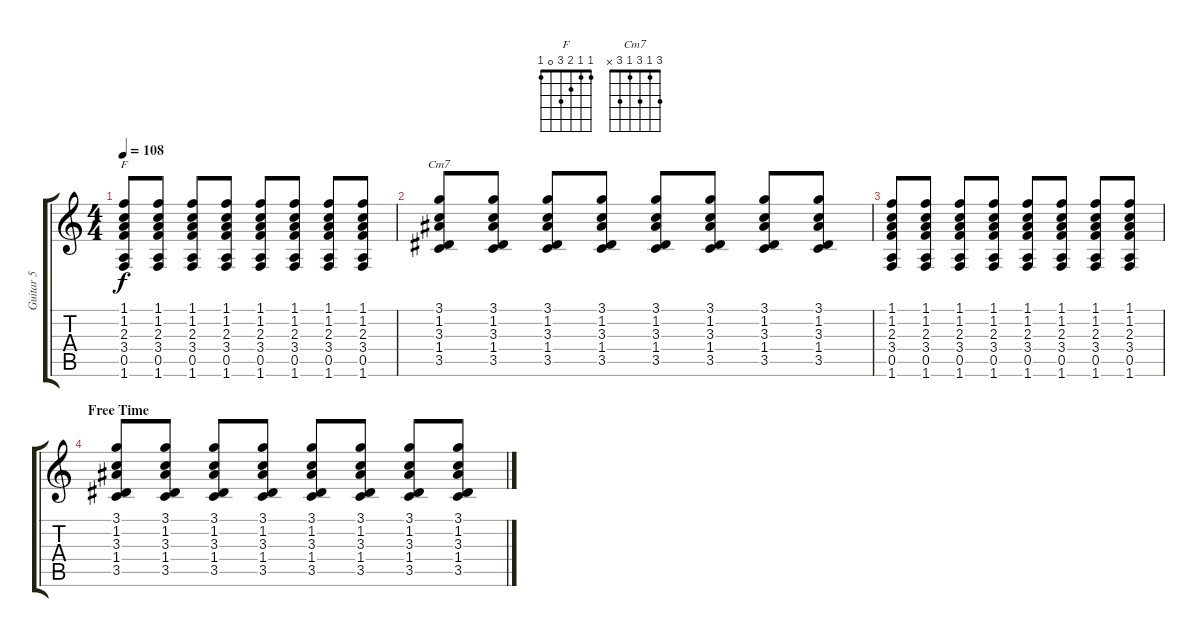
\track ("Guitar 5" "Guitar 5") {instrument distortionguitar}
\staff {score tabs}
\tuning (E4 B3 G3 D3 A2 E2) {hide}
\chord ("F" 1 1 2 3 0 1)
\chord ("Cm7" 3 1 3 1 3 x)
\ts (4 4)
\tempo 108
\clef g2
\ks c
(1.1 1.2 2.3 3.4 0.5 1.6).8{ch "F" dy f} (1.1 1.2 2.3 3.4 0.5 1.6).8 (1.1 1.2 2.3 3.4 0.5 1.6).8 (1.1 1.2 2.3 3.4 0.5 1.6).8 (1.1 1.2 2.3 3.4 0.5 1.6).8 (1.1 1.2 2.3 3.4 0.5 1.6).8 (1.1 1.2 2.3 3.4 0.5 1.6).8 (1.1 1.2 2.3 3.4 0.5 1.6).8 |
(3.1 1.2 3.3 1.4 3.5).8{ch "Cm7"} (3.1 1.2 3.3 1.4 3.5).8 (3.1 1.2 3.3 1.4 3.5).8 (3.1 1.2 3.3 1.4 3.5).8 (3.1 1.2 3.3 1.4 3.5).8 (3.1 1.2 3.3 1.4 3.5).8 (3.1 1.2 3.3 1.4 3.5).8 (3.1 1.2 3.3 1.4 3.5).8 |
(1.1 1.2 2.3 3.4 0.5 1.6).8 (1.1 1.2 2.3 3.4 0.5 1.6).8 (1.1 1.2 2.3 3.4 0.5 1.6).8 (1.1 1.2 2.3 3.4 0.5 1.6).8 (1.1 1.2 2.3 3.4 0.5 1.6).8 (1.1 1.2 2.3 3.4 0.5 1.6).8 (1.1 1.2 2.3 3.4 0.5 1.6).8 (1.1 1.2 2.3 3.4 0.5 1.6).8 |
\section ("" "Free Time")
(3.1 1.2 3.3 1.4 3.5).8 (3.1 1.2 3.3 1.4 3.5).8 (3.1 1.2 3.3 1.4 3.5).8 (3.1 1.2 3.3 1.4 3.5).8 (3.1 1.2 3.3 1.4 3.5).8 (3.1 1.2 3.3 1.4 3.5).8 (3.1 1.2 3.3 1.4 3.5).8 (3.1 1.2 3.3 1.4 3.5).8
